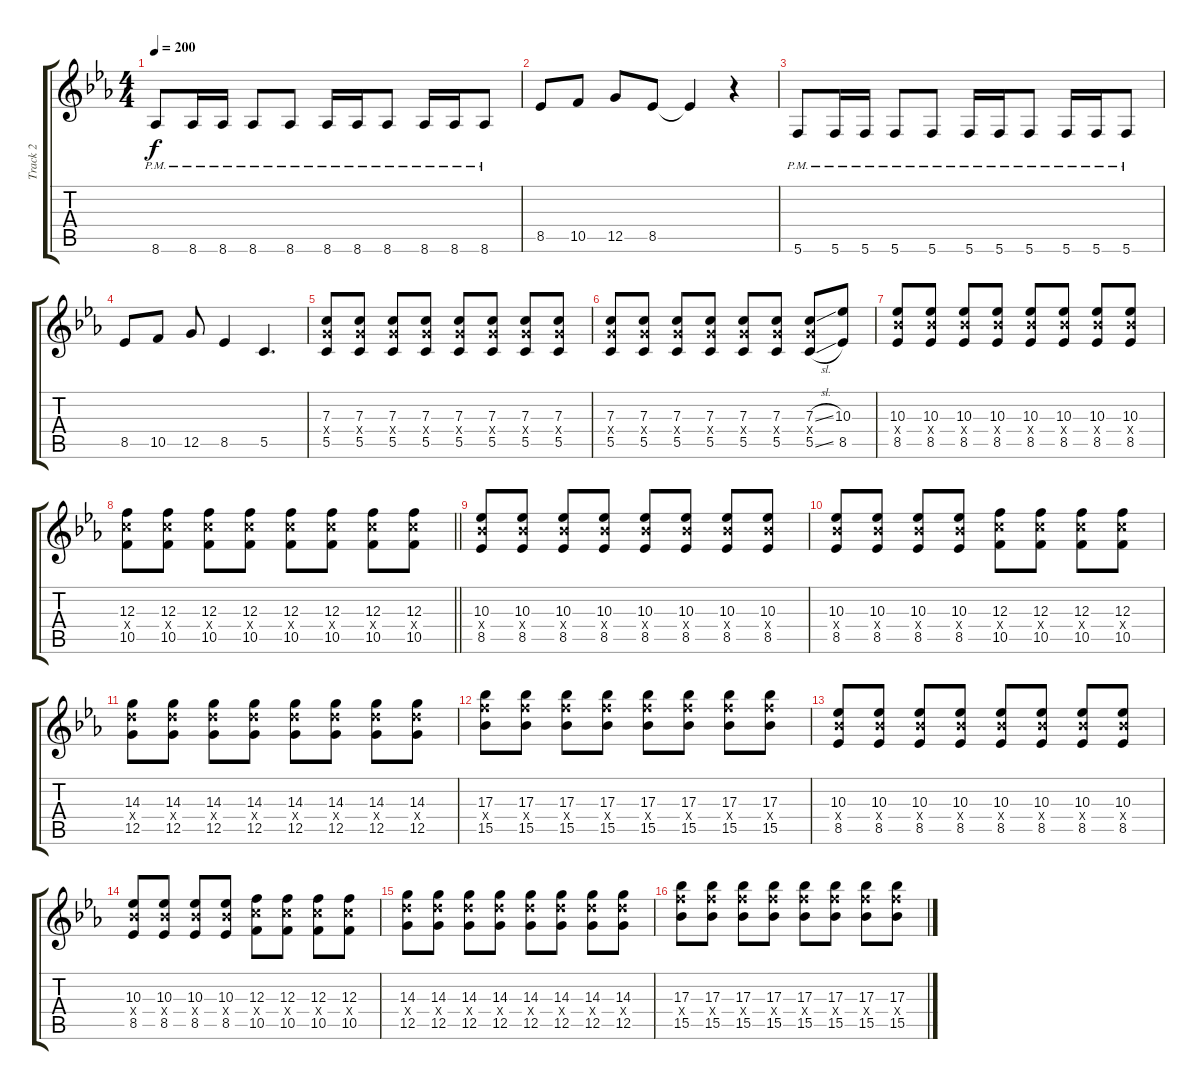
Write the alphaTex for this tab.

\track ("Track 2" "Track 2") {instrument distortionguitar}
\staff {score tabs}
\tuning (D4 A3 F3 C3 G2 C2) {hide}
\ts (4 4)
\tempo 200
\clef g2
\ks eb
8.6{pm}.8{dy f} 8.6{pm}.16 8.6{pm}.16 8.6{pm}.8 8.6{pm}.8 8.6{pm}.16 8.6{pm}.16 8.6{pm}.8 8.6{pm}.16 8.6{pm}.16 8.6{pm}.8 |
8.5.8 10.5.8 12.5.8 8.5.8 8.5{t}.4 r.4 |
5.6{pm}.8 5.6{pm}.16 5.6{pm}.16 5.6{pm}.8 5.6{pm}.8 5.6{pm}.16 5.6{pm}.16 5.6{pm}.8 5.6{pm}.16 5.6{pm}.16 5.6{pm}.8 |
8.5.8 10.5.8 12.5.8 8.5.4 5.5.4{d} |
(7.3 7.4{x} 5.5).8 (7.3 7.4{x} 5.5).8 (7.3 7.4{x} 5.5).8 (7.3 7.4{x} 5.5).8 (7.3 7.4{x} 5.5).8 (7.3 7.4{x} 5.5).8 (7.3 7.4{x} 5.5).8 (7.3 7.4{x} 5.5).8 |
(7.3 7.4{x} 5.5).8 (7.3 7.4{x} 5.5).8 (7.3 7.4{x} 5.5).8 (7.3 7.4{x} 5.5).8 (7.3 7.4{x} 5.5).8 (7.3 7.4{x} 5.5).8 (7.3{sl} 7.4{x} 5.5{sl}).8 (10.3 8.5).8 |
(10.3 10.4{x} 8.5).8 (10.3 10.4{x} 8.5).8 (10.3 10.4{x} 8.5).8 (10.3 10.4{x} 8.5).8 (10.3 10.4{x} 8.5).8 (10.3 10.4{x} 8.5).8 (10.3 10.4{x} 8.5).8 (10.3 10.4{x} 8.5).8 |
\barLineRight lightlight
(12.3 12.4{x} 10.5).8 (12.3 12.4{x} 10.5).8 (12.3 12.4{x} 10.5).8 (12.3 12.4{x} 10.5).8 (12.3 12.4{x} 10.5).8 (12.3 12.4{x} 10.5).8 (12.3 12.4{x} 10.5).8 (12.3 12.4{x} 10.5).8 |
(10.3 10.4{x} 8.5).8 (10.3 10.4{x} 8.5).8 (10.3 10.4{x} 8.5).8 (10.3 10.4{x} 8.5).8 (10.3 10.4{x} 8.5).8 (10.3 10.4{x} 8.5).8 (10.3 10.4{x} 8.5).8 (10.3 10.4{x} 8.5).8 |
(10.3 10.4{x} 8.5).8 (10.3 10.4{x} 8.5).8 (10.3 10.4{x} 8.5).8 (10.3 10.4{x} 8.5).8 (12.3 12.4{x} 10.5).8 (12.3 12.4{x} 10.5).8 (12.3 12.4{x} 10.5).8 (12.3 12.4{x} 10.5).8 |
(14.3 14.4{x} 12.5).8 (14.3 14.4{x} 12.5).8 (14.3 14.4{x} 12.5).8 (14.3 14.4{x} 12.5).8 (14.3 14.4{x} 12.5).8 (14.3 14.4{x} 12.5).8 (14.3 14.4{x} 12.5).8 (14.3 14.4{x} 12.5).8 |
(17.3 17.4{x} 15.5).8 (17.3 17.4{x} 15.5).8 (17.3 17.4{x} 15.5).8 (17.3 17.4{x} 15.5).8 (17.3 17.4{x} 15.5).8 (17.3 17.4{x} 15.5).8 (17.3 17.4{x} 15.5).8 (17.3 17.4{x} 15.5).8 |
(10.3 10.4{x} 8.5).8 (10.3 10.4{x} 8.5).8 (10.3 10.4{x} 8.5).8 (10.3 10.4{x} 8.5).8 (10.3 10.4{x} 8.5).8 (10.3 10.4{x} 8.5).8 (10.3 10.4{x} 8.5).8 (10.3 10.4{x} 8.5).8 |
(10.3 10.4{x} 8.5).8 (10.3 10.4{x} 8.5).8 (10.3 10.4{x} 8.5).8 (10.3 10.4{x} 8.5).8 (12.3 12.4{x} 10.5).8 (12.3 12.4{x} 10.5).8 (12.3 12.4{x} 10.5).8 (12.3 12.4{x} 10.5).8 |
(14.3 14.4{x} 12.5).8 (14.3 14.4{x} 12.5).8 (14.3 14.4{x} 12.5).8 (14.3 14.4{x} 12.5).8 (14.3 14.4{x} 12.5).8 (14.3 14.4{x} 12.5).8 (14.3 14.4{x} 12.5).8 (14.3 14.4{x} 12.5).8 |
(17.3 17.4{x} 15.5).8 (17.3 17.4{x} 15.5).8 (17.3 17.4{x} 15.5).8 (17.3 17.4{x} 15.5).8 (17.3 17.4{x} 15.5).8 (17.3 17.4{x} 15.5).8 (17.3 17.4{x} 15.5).8 (17.3 17.4{x} 15.5).8
